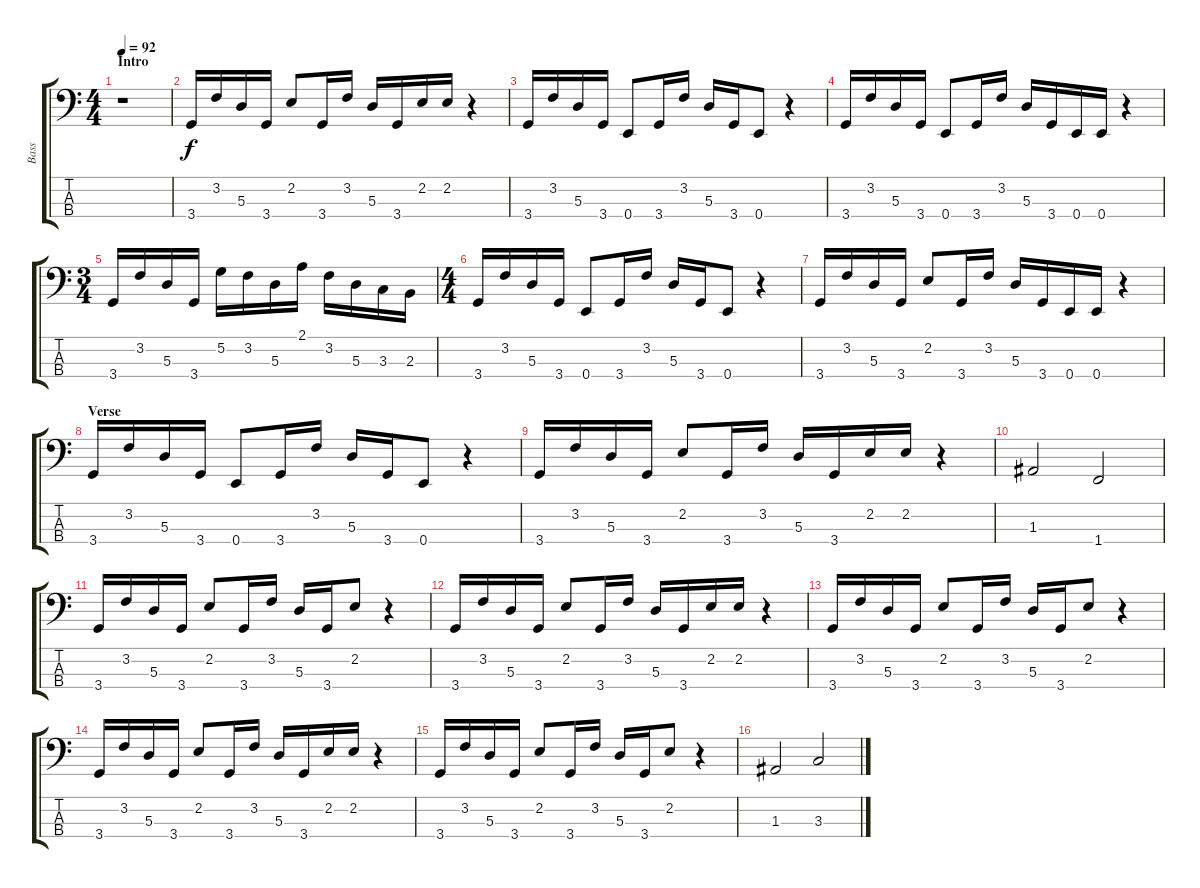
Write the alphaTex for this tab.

\track ("Bass" "Bass") {instrument electricbassfinger}
\staff {score tabs}
\tuning (G2 D2 A1 E1) {hide}
\ts (4 4)
\section ("" "Intro")
\tempo 92
\clef f4
\ks c
r.1{dy f instrument electricbassfinger} |
3.4.16 3.2.16 5.3.16 3.4.16 2.2.8 3.4.16 3.2.16 5.3.16 3.4.16 2.2.16 2.2.16 r.4 |
3.4.16 3.2.16 5.3.16 3.4.16 0.4.8 3.4.16 3.2.16 5.3.16 3.4.16 0.4.8 r.4 |
3.4.16 3.2.16 5.3.16 3.4.16 0.4.8 3.4.16 3.2.16 5.3.16 3.4.16 0.4.16 0.4.16 r.4 |
\ts (3 4)
3.4.16 3.2.16 5.3.16 3.4.16 5.2.16 3.2.16 5.3.16 2.1.16 3.2.16 5.3.16 3.3.16 2.3.16 |
\ts (4 4)
3.4.16 3.2.16 5.3.16 3.4.16 0.4.8 3.4.16 3.2.16 5.3.16 3.4.16 0.4.8 r.4 |
3.4.16 3.2.16 5.3.16 3.4.16 2.2.8 3.4.16 3.2.16 5.3.16 3.4.16 0.4.16 0.4.16 r.4 |
\section ("" "Verse")
3.4.16 3.2.16 5.3.16 3.4.16 0.4.8 3.4.16 3.2.16 5.3.16 3.4.16 0.4.8 r.4 |
3.4.16 3.2.16 5.3.16 3.4.16 2.2.8 3.4.16 3.2.16 5.3.16 3.4.16 2.2.16 2.2.16 r.4 |
1.3.2 1.4.2 |
3.4.16 3.2.16 5.3.16 3.4.16 2.2.8 3.4.16 3.2.16 5.3.16 3.4.16 2.2.8 r.4 |
3.4.16 3.2.16 5.3.16 3.4.16 2.2.8 3.4.16 3.2.16 5.3.16 3.4.16 2.2.16 2.2.16 r.4 |
3.4.16 3.2.16 5.3.16 3.4.16 2.2.8 3.4.16 3.2.16 5.3.16 3.4.16 2.2.8 r.4 |
3.4.16 3.2.16 5.3.16 3.4.16 2.2.8 3.4.16 3.2.16 5.3.16 3.4.16 2.2.16 2.2.16 r.4 |
3.4.16 3.2.16 5.3.16 3.4.16 2.2.8 3.4.16 3.2.16 5.3.16 3.4.16 2.2.8 r.4 |
1.3.2 3.3.2
